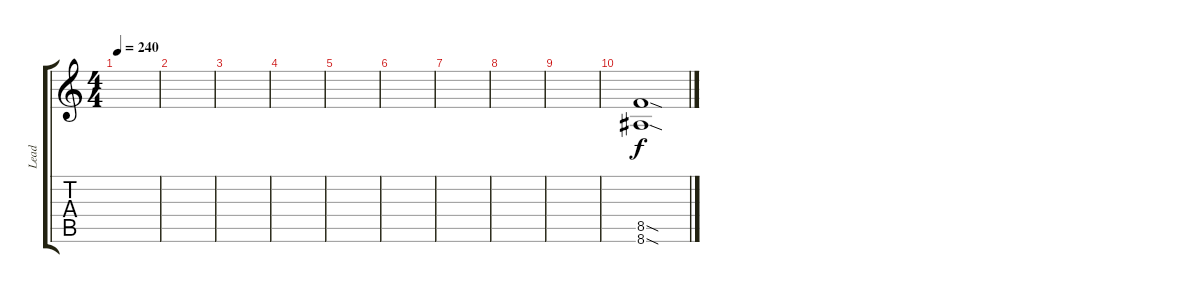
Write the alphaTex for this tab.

\track ("Lead" "Lead") {instrument distortionguitar}
\staff {score tabs}
\tuning (E4 B3 G3 D3 A2 D2) {hide}
\ts (4 4)
\tempo 240
\clef g2
\ks c
|
|
|
|
|
|
|
|
|
(8.5{sod} 8.6{sod}).1
